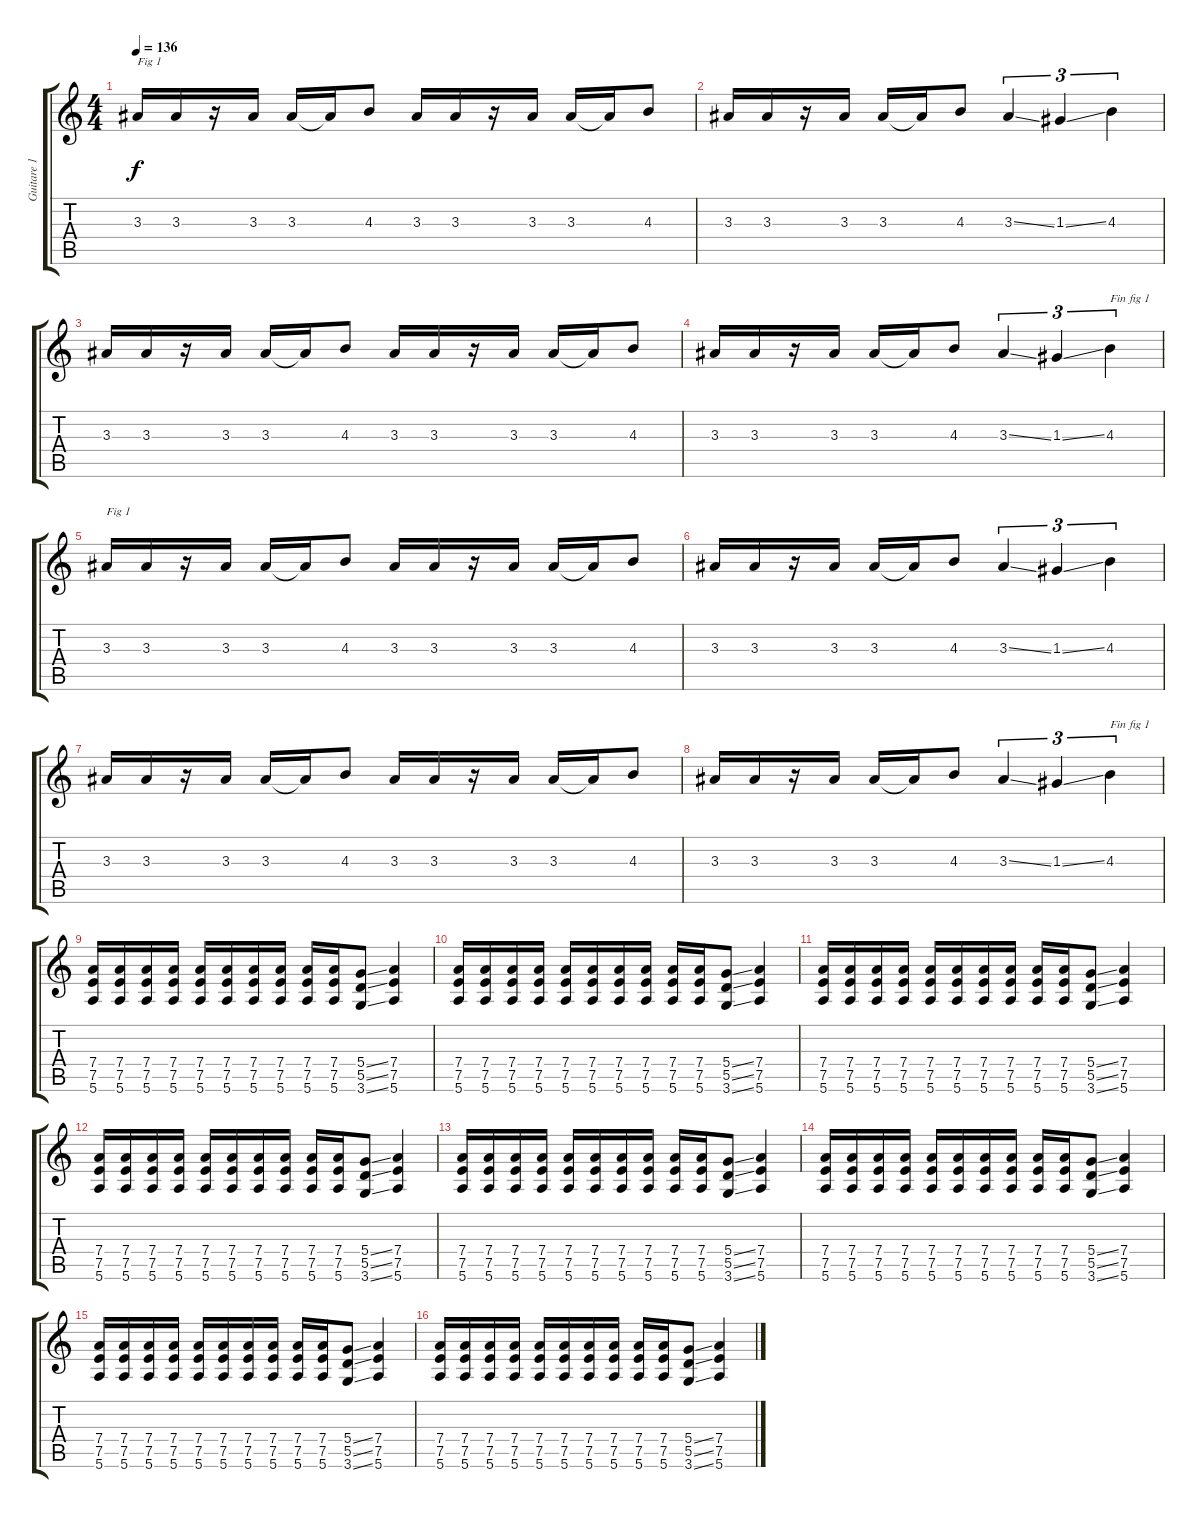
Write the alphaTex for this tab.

\track ("Guitare 1" "Guitare 1") {instrument distortionguitar}
\staff {score tabs}
\tuning (E4 B3 G3 D3 A2 E2) {hide}
\ts (4 4)
\tempo 136
\clef g2
\ks c
3.3.16{txt "Fig 1" dy f} 3.3.16 r.16 3.3.16 3.3.16 3.3{t}.16 4.3.8 3.3.16 3.3.16 r.16 3.3.16 3.3.16 3.3{t}.16 4.3.8 |
3.3.16 3.3.16 r.16 3.3.16 3.3.16 3.3{t}.16 4.3.8 3.3{ss}.4{tu (3 2)} 1.3{ss}.4{tu (3 2)} 4.3.4{tu (3 2)} |
3.3.16 3.3.16 r.16 3.3.16 3.3.16 3.3{t}.16 4.3.8 3.3.16 3.3.16 r.16 3.3.16 3.3.16 3.3{t}.16 4.3.8 |
3.3.16 3.3.16 r.16 3.3.16 3.3.16 3.3{t}.16 4.3.8 3.3{ss}.4{tu (3 2)} 1.3{ss}.4{tu (3 2)} 4.3.4{tu (3 2) txt "Fin fig 1"} |
3.3.16{txt "Fig 1"} 3.3.16 r.16 3.3.16 3.3.16 3.3{t}.16 4.3.8 3.3.16 3.3.16 r.16 3.3.16 3.3.16 3.3{t}.16 4.3.8 |
3.3.16 3.3.16 r.16 3.3.16 3.3.16 3.3{t}.16 4.3.8 3.3{ss}.4{tu (3 2)} 1.3{ss}.4{tu (3 2)} 4.3.4{tu (3 2)} |
3.3.16 3.3.16 r.16 3.3.16 3.3.16 3.3{t}.16 4.3.8 3.3.16 3.3.16 r.16 3.3.16 3.3.16 3.3{t}.16 4.3.8 |
3.3.16 3.3.16 r.16 3.3.16 3.3.16 3.3{t}.16 4.3.8 3.3{ss}.4{tu (3 2)} 1.3{ss}.4{tu (3 2)} 4.3.4{tu (3 2) txt "Fin fig 1"} |
(7.4 7.5 5.6).16 (7.4 7.5 5.6).16 (7.4 7.5 5.6).16 (7.4 7.5 5.6).16 (7.4 7.5 5.6).16 (7.4 7.5 5.6).16 (7.4 7.5 5.6).16 (7.4 7.5 5.6).16 (7.4 7.5 5.6).16 (7.4 7.5 5.6).16 (5.4{ss} 5.5{ss} 3.6{ss}).8 (7.4 7.5 5.6).4 |
(7.4 7.5 5.6).16 (7.4 7.5 5.6).16 (7.4 7.5 5.6).16 (7.4 7.5 5.6).16 (7.4 7.5 5.6).16 (7.4 7.5 5.6).16 (7.4 7.5 5.6).16 (7.4 7.5 5.6).16 (7.4 7.5 5.6).16 (7.4 7.5 5.6).16 (5.4{ss} 5.5{ss} 3.6{ss}).8 (7.4 7.5 5.6).4 |
(7.4 7.5 5.6).16 (7.4 7.5 5.6).16 (7.4 7.5 5.6).16 (7.4 7.5 5.6).16 (7.4 7.5 5.6).16 (7.4 7.5 5.6).16 (7.4 7.5 5.6).16 (7.4 7.5 5.6).16 (7.4 7.5 5.6).16 (7.4 7.5 5.6).16 (5.4{ss} 5.5{ss} 3.6{ss}).8 (7.4 7.5 5.6).4 |
(7.4 7.5 5.6).16 (7.4 7.5 5.6).16 (7.4 7.5 5.6).16 (7.4 7.5 5.6).16 (7.4 7.5 5.6).16 (7.4 7.5 5.6).16 (7.4 7.5 5.6).16 (7.4 7.5 5.6).16 (7.4 7.5 5.6).16 (7.4 7.5 5.6).16 (5.4{ss} 5.5{ss} 3.6{ss}).8 (7.4 7.5 5.6).4 |
(7.4 7.5 5.6).16 (7.4 7.5 5.6).16 (7.4 7.5 5.6).16 (7.4 7.5 5.6).16 (7.4 7.5 5.6).16 (7.4 7.5 5.6).16 (7.4 7.5 5.6).16 (7.4 7.5 5.6).16 (7.4 7.5 5.6).16 (7.4 7.5 5.6).16 (5.4{ss} 5.5{ss} 3.6{ss}).8 (7.4 7.5 5.6).4 |
(7.4 7.5 5.6).16 (7.4 7.5 5.6).16 (7.4 7.5 5.6).16 (7.4 7.5 5.6).16 (7.4 7.5 5.6).16 (7.4 7.5 5.6).16 (7.4 7.5 5.6).16 (7.4 7.5 5.6).16 (7.4 7.5 5.6).16 (7.4 7.5 5.6).16 (5.4{ss} 5.5{ss} 3.6{ss}).8 (7.4 7.5 5.6).4 |
(7.4 7.5 5.6).16 (7.4 7.5 5.6).16 (7.4 7.5 5.6).16 (7.4 7.5 5.6).16 (7.4 7.5 5.6).16 (7.4 7.5 5.6).16 (7.4 7.5 5.6).16 (7.4 7.5 5.6).16 (7.4 7.5 5.6).16 (7.4 7.5 5.6).16 (5.4{ss} 5.5{ss} 3.6{ss}).8 (7.4 7.5 5.6).4 |
(7.4 7.5 5.6).16 (7.4 7.5 5.6).16 (7.4 7.5 5.6).16 (7.4 7.5 5.6).16 (7.4 7.5 5.6).16 (7.4 7.5 5.6).16 (7.4 7.5 5.6).16 (7.4 7.5 5.6).16 (7.4 7.5 5.6).16 (7.4 7.5 5.6).16 (5.4{ss} 5.5{ss} 3.6{ss}).8 (7.4 7.5 5.6).4
